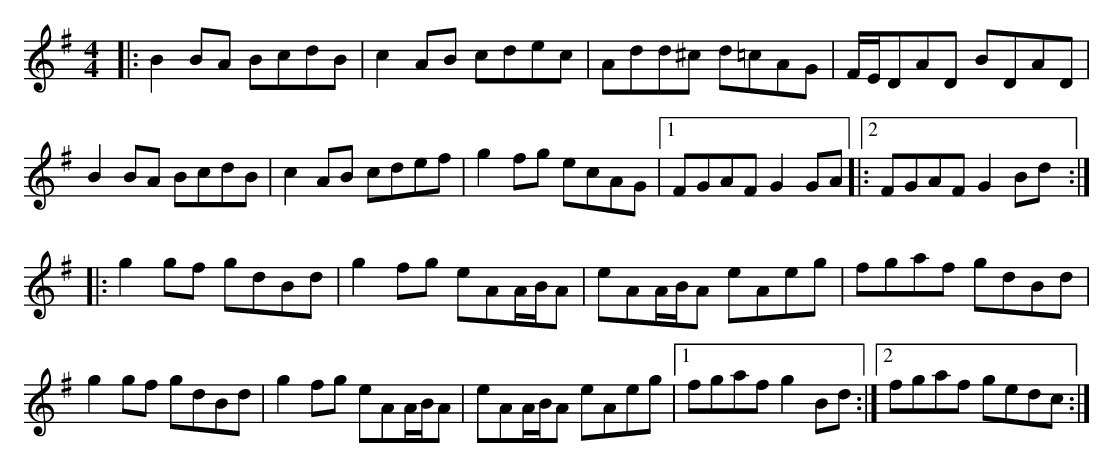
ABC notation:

X:1
M:4/4
K:G
|:B2BA BcdB|c2AB cdec|Add^c d=cAG|F/E/DAD BDAD|
B2BA BcdB|c2AB cdef|g2fg ecAG|1 FGAF G2GA|:2 FGAF G2Bd:|
|:g2gf gdBd|g2fg eAA/B/A|eAA/B/A eAeg|fgaf gdBd|
g2gf gdBd|g2fg eAA/B/A|eAA/B/A eAeg|1 fgaf g2Bd :|2 fgaf gedc:|
